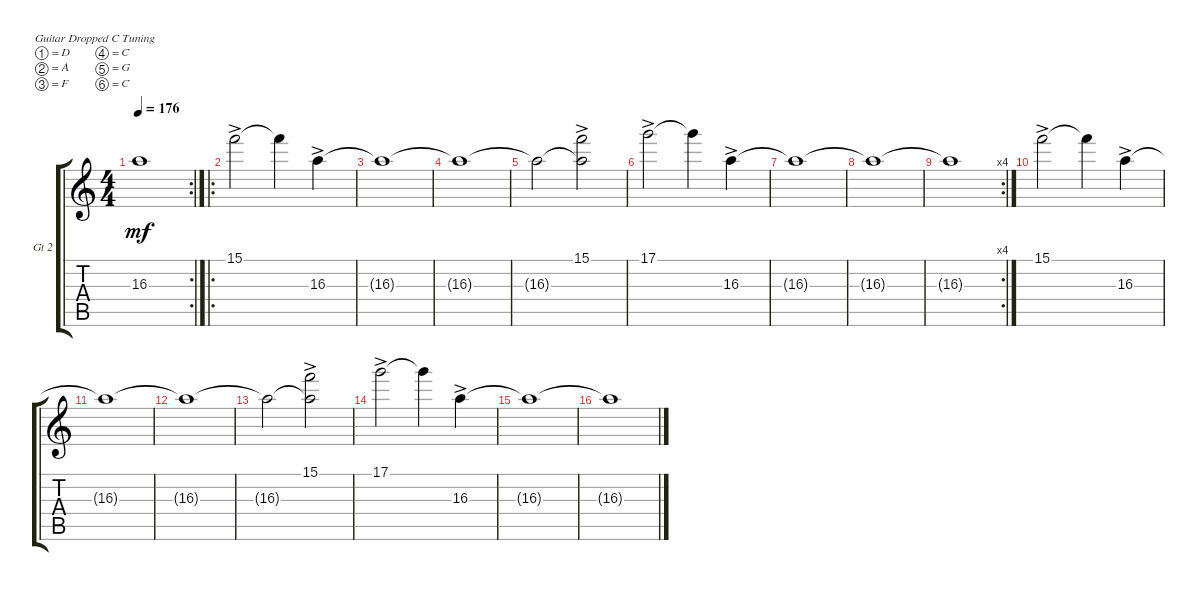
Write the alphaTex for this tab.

\defaultSystemsLayout 4
\bracketExtendMode groupsimilarinstruments
\firstSystemTrackNameOrientation horizontal
\otherSystemsTrackNameOrientation horizontal
\track ("Guitar 2" "Gt 2") {instrument electricguitarclean}
\staff {score tabs}
\tuning (D4 A3 F3 C3 G2 C2)
\rc 2
\ts (4 4)
\tempo 176
\clef g2
\ks c
16.3{t}.1{dy mf} |
\ro
15.1{ac}.2 15.1{t}.4 16.3{ac}.4 |
16.3{t}.1 |
16.3{t}.1 |
16.3{t}.2 (16.3{t} 15.1{ac}).2 |
17.1{ac}.2 17.1{t}.4 16.3{ac}.4 |
16.3{t}.1 |
16.3{t}.1 |
\rc 4
16.3{t}.1 |
15.1{ac}.2 15.1{t}.4 16.3{ac}.4 |
16.3{t}.1 |
16.3{t}.1 |
16.3{t}.2 (16.3{t} 15.1{ac}).2 |
17.1{ac}.2 17.1{t}.4 16.3{ac}.4 |
16.3{t}.1 |
16.3{t}.1
